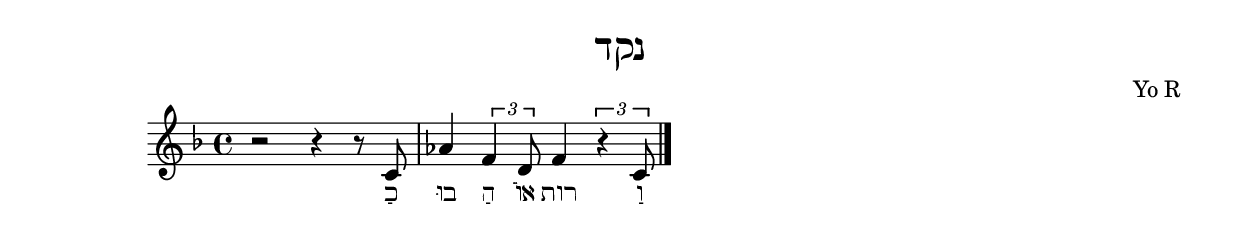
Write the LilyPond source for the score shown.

\version "2.10.33"
\include "english.ly"

\header {
    title = "נקד"
    composer = "Yo R"
}

melody = \relative c'' \context Voice = "singer"
{
    \key f\major
    \time 4/4
    \clef treble 
    r2 r4 r8 c,
    af'4 \times 2/3 {f d8} f4 \times 2/3 {r4 c8}
    \bar "|."

}

text = \lyricmode {
    כַ
    בוּ הַ אוֹֹ רות וַ
}

\score{<<
    \new Staff<< \melody  >>
    \lyricsto "singer"\new Lyrics \text
    >>
}
\layout {}
